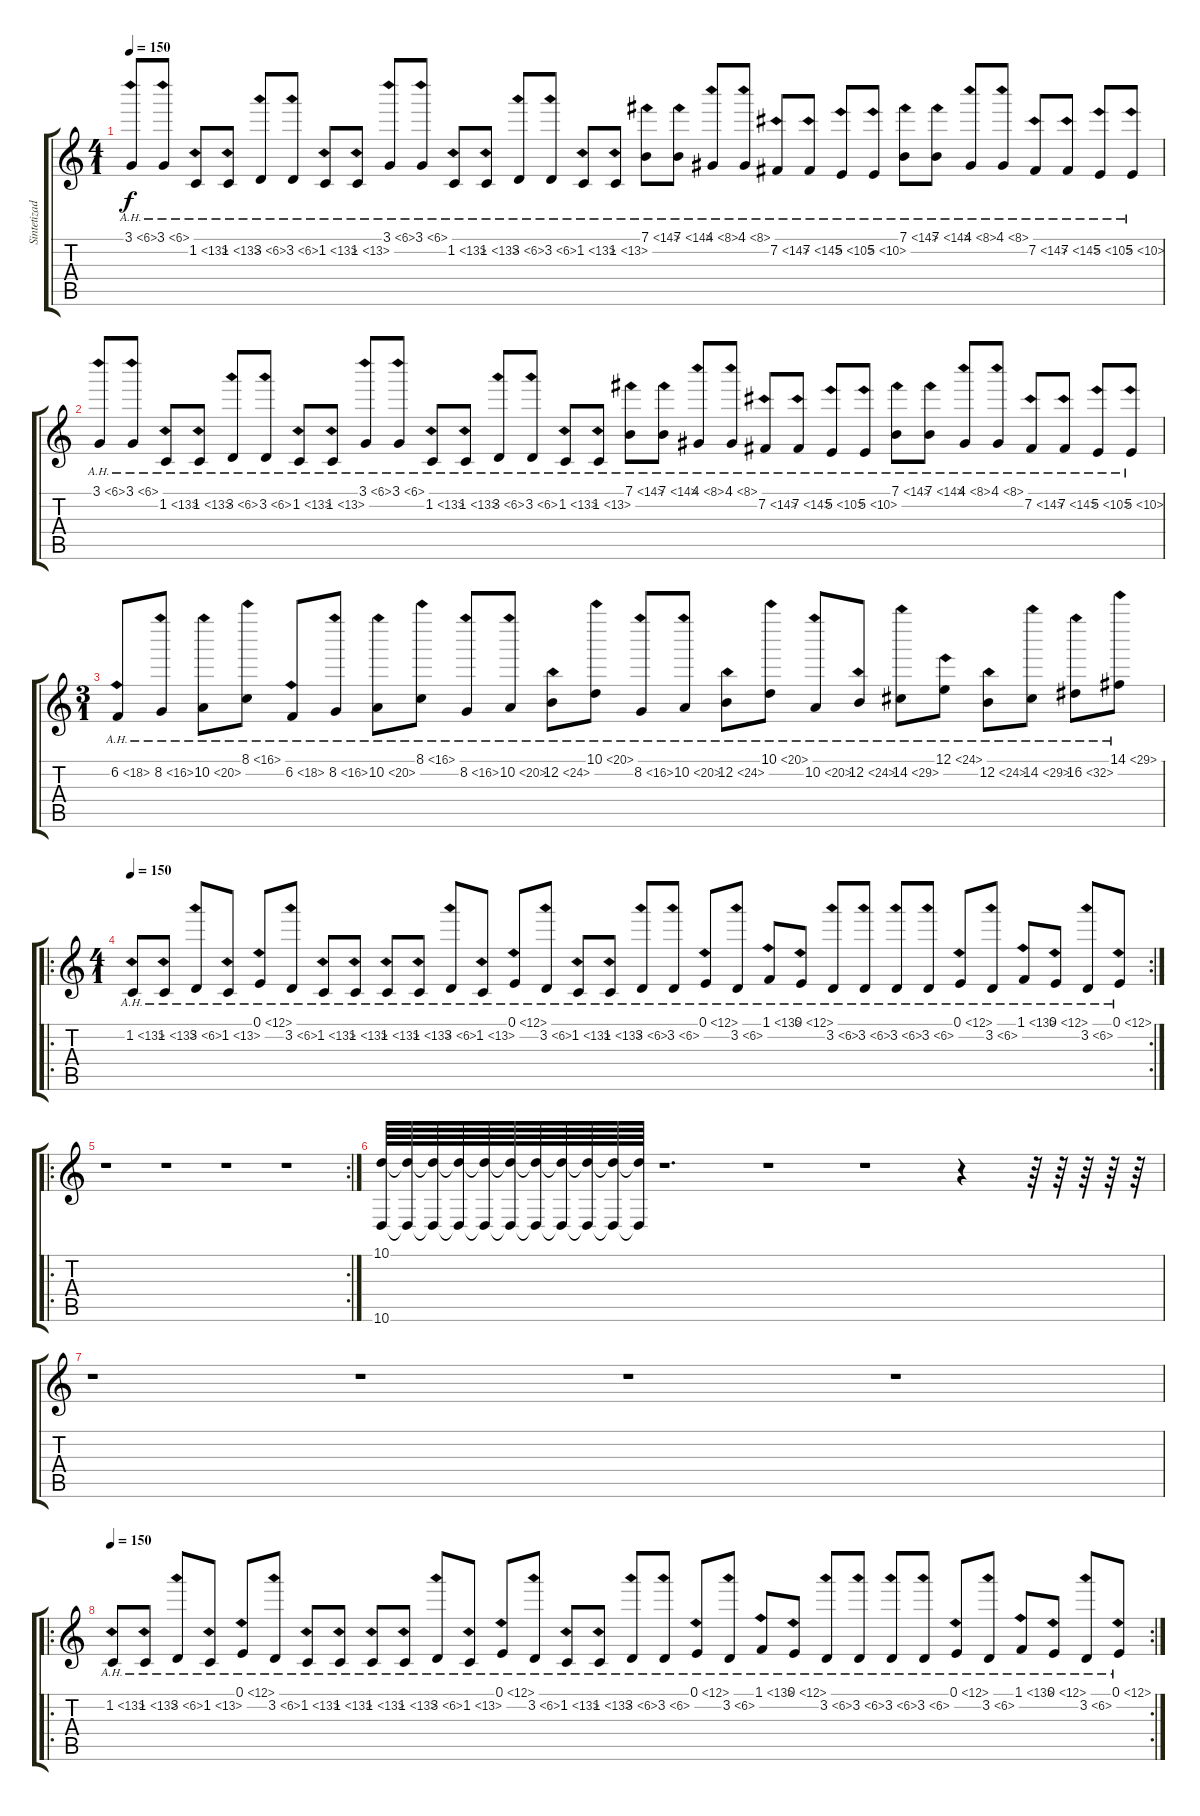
\track ("Sintetizador 3" "Sintetizad") {instrument harpsichord}
\staff {score tabs}
\tuning (E4 B3 G3 D3 A2 E2) {hide}
\ts (4 1)
\tempo 150
\clef g2
\ks c
3.1{ah 3}.8{dy f instrument synthbrass1} 3.1{ah 3}.8 1.2{ah 12}.8 1.2{ah 12}.8 3.2{ah 3}.8 3.2{ah 3}.8 1.2{ah 12}.8 1.2{ah 12}.8 3.1{ah 3}.8 3.1{ah 3}.8 1.2{ah 12}.8 1.2{ah 12}.8 3.2{ah 3}.8 3.2{ah 3}.8 1.2{ah 12}.8 1.2{ah 12}.8 7.1{ah 7}.8 7.1{ah 7}.8 4.1{ah 4}.8 4.1{ah 4}.8 7.2{ah 7}.8 7.2{ah 7}.8 5.2{ah 5}.8 5.2{ah 5}.8 7.1{ah 7}.8 7.1{ah 7}.8 4.1{ah 4}.8 4.1{ah 4}.8 7.2{ah 7}.8 7.2{ah 7}.8 5.2{ah 5}.8 5.2{ah 5}.8 |
3.1{ah 3}.8 3.1{ah 3}.8 1.2{ah 12}.8 1.2{ah 12}.8 3.2{ah 3}.8 3.2{ah 3}.8 1.2{ah 12}.8 1.2{ah 12}.8 3.1{ah 3}.8 3.1{ah 3}.8 1.2{ah 12}.8 1.2{ah 12}.8 3.2{ah 3}.8 3.2{ah 3}.8 1.2{ah 12}.8 1.2{ah 12}.8 7.1{ah 7}.8 7.1{ah 7}.8 4.1{ah 4}.8 4.1{ah 4}.8 7.2{ah 7}.8 7.2{ah 7}.8 5.2{ah 5}.8 5.2{ah 5}.8 7.1{ah 7}.8 7.1{ah 7}.8 4.1{ah 4}.8 4.1{ah 4}.8 7.2{ah 7}.8 7.2{ah 7}.8 5.2{ah 5}.8 5.2{ah 5}.8 |
\ts (3 1)
6.2{ah 12}.8 8.2{ah 8}.8 10.2{ah 10}.8 8.1{ah 8}.8 6.2{ah 12}.8 8.2{ah 8}.8 10.2{ah 10}.8 8.1{ah 8}.8 8.2{ah 8}.8 10.2{ah 10}.8 12.2{ah 12}.8 10.1{ah 10}.8 8.2{ah 8}.8 10.2{ah 10}.8 12.2{ah 12}.8 10.1{ah 10}.8 10.2{ah 10}.8 12.2{ah 12}.8 14.2{ah 15}.8 12.1{ah 12}.8 12.2{ah 12}.8 14.2{ah 15}.8 16.2{ah 16}.8 14.1{ah 15}.8 |
\ro
\rc 2
\ts (4 1)
\tempo 150
1.2{ah 12}.8{volume 12 instrument harpsichord} 1.2{ah 12}.8 3.2{ah 3}.8 1.2{ah 12}.8 0.1{ah 12}.8 3.2{ah 3}.8 1.2{ah 12}.8 1.2{ah 12}.8 1.2{ah 12}.8 1.2{ah 12}.8 3.2{ah 3}.8 1.2{ah 12}.8 0.1{ah 12}.8 3.2{ah 3}.8 1.2{ah 12}.8 1.2{ah 12}.8 3.2{ah 3}.8 3.2{ah 3}.8 0.1{ah 12}.8 3.2{ah 3}.8 1.1{ah 12}.8 0.1{ah 12}.8 3.2{ah 3}.8 3.2{ah 3}.8 3.2{ah 3}.8 3.2{ah 3}.8 0.1{ah 12}.8 3.2{ah 3}.8 1.1{ah 12}.8 0.1{ah 12}.8 3.2{ah 3}.8 0.1{ah 12}.8 |
\ro
\rc 2
r.1 r.1 r.1 r.1 |
(10.1 10.6).64{instrument orchestrahit} (10.1{t} 10.6{t}).64 (10.1{t} 10.6{t}).64 (10.1{t} 10.6{t}).64 (10.1{t} 10.6{t}).64 (10.1{t} 10.6{t}).64 (10.1{t} 10.6{t}).64 (10.1{t} 10.6{t}).64 (10.1{t} 10.6{t}).64 (10.1{t} 10.6{t}).64 (10.1{t} 10.6{t}).64 r.1{d} r.1 r.1 r.4 r.64 r.64 r.64 r.64 r.64 |
r.1 r.1 r.1 r.1 |
\ro
\rc 2
\tempo 150
1.2{ah 12}.8{volume 12 instrument harpsichord} 1.2{ah 12}.8 3.2{ah 3}.8 1.2{ah 12}.8 0.1{ah 12}.8 3.2{ah 3}.8 1.2{ah 12}.8 1.2{ah 12}.8 1.2{ah 12}.8 1.2{ah 12}.8 3.2{ah 3}.8 1.2{ah 12}.8 0.1{ah 12}.8 3.2{ah 3}.8 1.2{ah 12}.8 1.2{ah 12}.8 3.2{ah 3}.8 3.2{ah 3}.8 0.1{ah 12}.8 3.2{ah 3}.8 1.1{ah 12}.8 0.1{ah 12}.8 3.2{ah 3}.8 3.2{ah 3}.8 3.2{ah 3}.8 3.2{ah 3}.8 0.1{ah 12}.8 3.2{ah 3}.8 1.1{ah 12}.8 0.1{ah 12}.8 3.2{ah 3}.8 0.1{ah 12}.8
